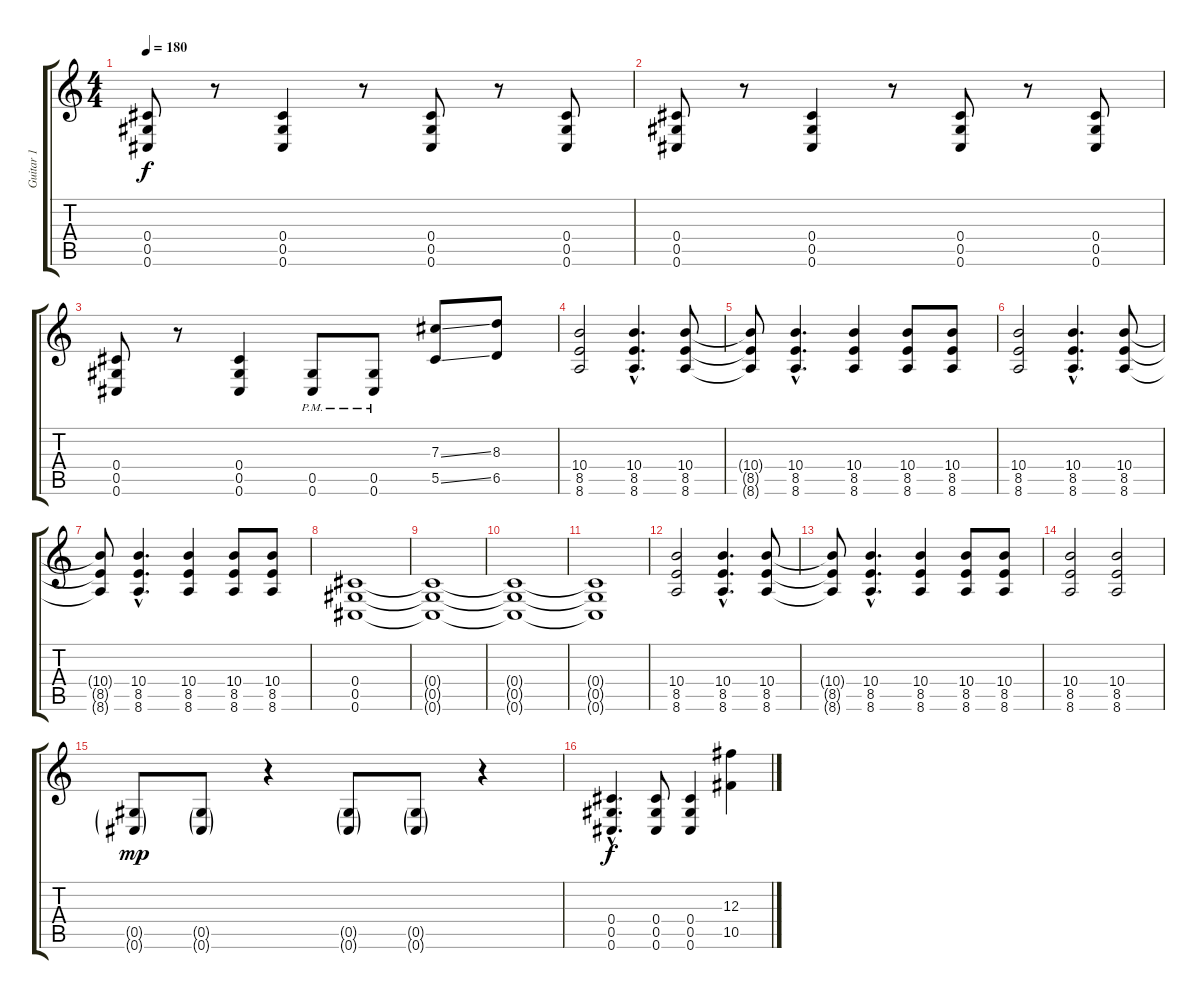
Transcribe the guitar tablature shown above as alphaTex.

\track ("Guitar 1" "Guitar 1") {instrument distortionguitar}
\staff {score tabs}
\tuning (Eb4 Bb3 Gb3 Db3 Ab2 Db2) {hide}
\ts (4 4)
\tempo 180
\clef g2
\ks c
(0.4 0.5 0.6).8{dy f} r.8 (0.4 0.5 0.6).4 r.8 (0.4 0.5 0.6).8 r.8 (0.4 0.5 0.6).8 |
(0.4 0.5 0.6).8 r.8 (0.4 0.5 0.6).4 r.8 (0.4 0.5 0.6).8 r.8 (0.4 0.5 0.6).8 |
(0.4 0.5 0.6).8 r.8 (0.4 0.5 0.6).4 (0.5{pm} 0.6{pm}).8 (0.5{pm} 0.6{pm}).8 (7.3{ss} 5.5{ss}).8 (8.3 6.5).8 |
(10.4 8.5 8.6).2 (10.4{hac} 8.5{hac} 8.6{hac}).4{d} (10.4 8.5 8.6).8 |
(10.4{t} 8.5{t} 8.6{t}).8 (10.4{hac} 8.5{hac} 8.6{hac}).4{d} (10.4 8.5 8.6).4 (10.4 8.5 8.6).8 (10.4 8.5 8.6).8 |
(10.4 8.5 8.6).2 (10.4{hac} 8.5{hac} 8.6{hac}).4{d} (10.4 8.5 8.6).8 |
(10.4{t} 8.5{t} 8.6{t}).8 (10.4{hac} 8.5{hac} 8.6{hac}).4{d} (10.4 8.5 8.6).4 (10.4 8.5 8.6).8 (10.4 8.5 8.6).8 |
(0.4 0.5 0.6).1 |
(0.4{t} 0.5{t} 0.6{t}).1 |
(0.4{t} 0.5{t} 0.6{t}).1 |
(0.4{t} 0.5{t} 0.6{t}).1 |
(10.4 8.5 8.6).2 (10.4{hac} 8.5{hac} 8.6{hac}).4{d} (10.4 8.5 8.6).8 |
(10.4{t} 8.5{t} 8.6{t}).8 (10.4{hac} 8.5{hac} 8.6{hac}).4{d} (10.4 8.5 8.6).4 (10.4 8.5 8.6).8 (10.4 8.5 8.6).8 |
(10.4 8.5 8.6).2 (10.4 8.5 8.6).2 |
(0.5{g} 0.6{g}).8{dy mp} (0.5{g} 0.6{g}).8 r.4 (0.5{g} 0.6{g}).8 (0.5{g} 0.6{g}).8 r.4 |
(0.4{hac} 0.5{hac} 0.6{hac}).4{d dy f} (0.4 0.5 0.6).8 (0.4 0.5 0.6).4 (12.3 10.5).4
